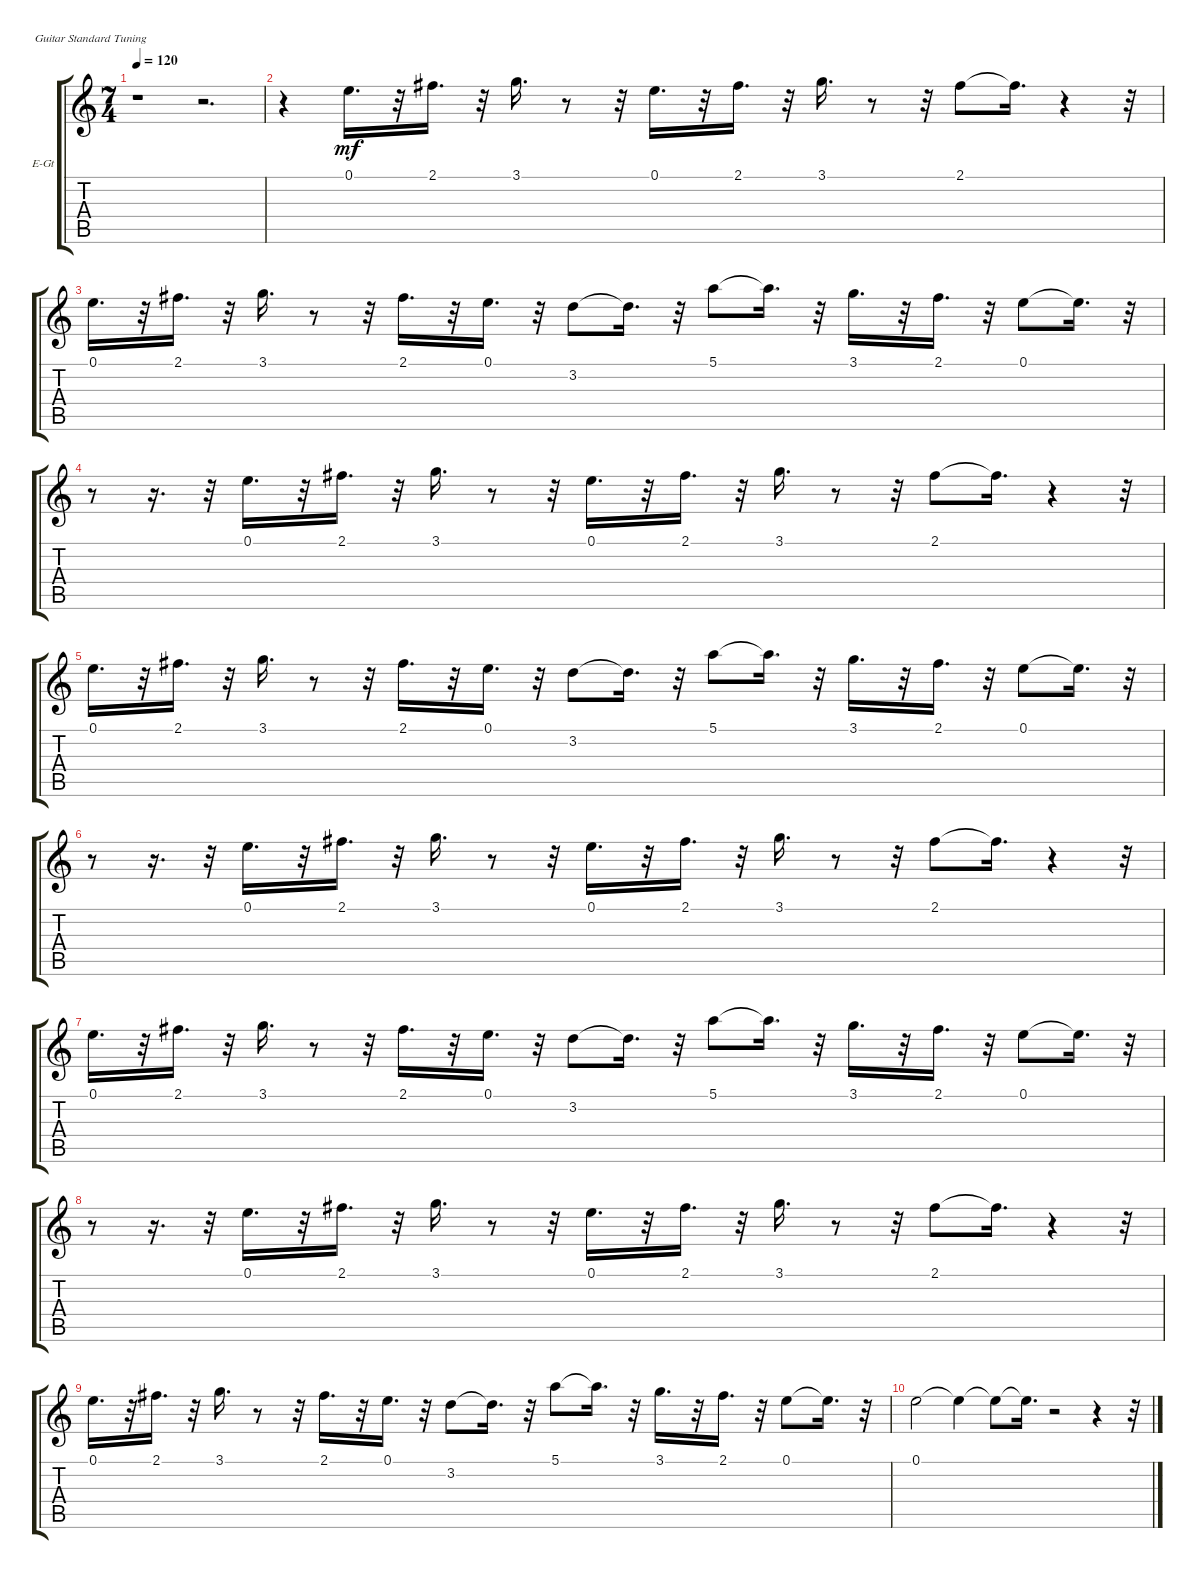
\bracketExtendMode groupsimilarinstruments
\firstSystemTrackNameOrientation horizontal
\otherSystemsTrackNameOrientation horizontal
\track ("" "E-Gt") {instrument electricguitarclean}
\staff {score tabs}
\tuning (E4 B3 G3 D3 A2 E2)
\ts (7 4)
\tempo 120
\clef g2
\ks c
r.1{dy mf instrument electricguitarclean} r.2{d} |
r.4 0.1.16{d} r.32 2.1.16{d} r.32 3.1.16{d} r.8 r.32 0.1.16{d} r.32 2.1.16{d} r.32 3.1.16{d} r.8 r.32 2.1.8 2.1{t}.16{d} r.4 r.32 |
0.1.16{d} r.32 2.1.16{d} r.32 3.1.16{d} r.8 r.32 2.1.16{d} r.32 0.1.16{d} r.32 3.2.8 3.2{t}.16{d} r.32 5.1.8 5.1{t}.16{d} r.32 3.1.16{d} r.32 2.1.16{d} r.32 0.1.8 0.1{t}.16{d} r.32 |
r.8 r.16{d} r.32 0.1.16{d} r.32 2.1.16{d} r.32 3.1.16{d} r.8 r.32 0.1.16{d} r.32 2.1.16{d} r.32 3.1.16{d} r.8 r.32 2.1.8 2.1{t}.16{d} r.4 r.32 |
0.1.16{d} r.32 2.1.16{d} r.32 3.1.16{d} r.8 r.32 2.1.16{d} r.32 0.1.16{d} r.32 3.2.8 3.2{t}.16{d} r.32 5.1.8 5.1{t}.16{d} r.32 3.1.16{d} r.32 2.1.16{d} r.32 0.1.8 0.1{t}.16{d} r.32 |
r.8 r.16{d} r.32 0.1.16{d} r.32 2.1.16{d} r.32 3.1.16{d} r.8 r.32 0.1.16{d} r.32 2.1.16{d} r.32 3.1.16{d} r.8 r.32 2.1.8 2.1{t}.16{d} r.4 r.32 |
0.1.16{d} r.32 2.1.16{d} r.32 3.1.16{d} r.8 r.32 2.1.16{d} r.32 0.1.16{d} r.32 3.2.8 3.2{t}.16{d} r.32 5.1.8 5.1{t}.16{d} r.32 3.1.16{d} r.32 2.1.16{d} r.32 0.1.8 0.1{t}.16{d} r.32 |
r.8 r.16{d} r.32 0.1.16{d} r.32 2.1.16{d} r.32 3.1.16{d} r.8 r.32 0.1.16{d} r.32 2.1.16{d} r.32 3.1.16{d} r.8 r.32 2.1.8 2.1{t}.16{d} r.4 r.32 |
0.1.16{d} r.32 2.1.16{d} r.32 3.1.16{d} r.8 r.32 2.1.16{d} r.32 0.1.16{d} r.32 3.2.8 3.2{t}.16{d} r.32 5.1.8 5.1{t}.16{d} r.32 3.1.16{d} r.32 2.1.16{d} r.32 0.1.8 0.1{t}.16{d} r.32 |
0.1.2 0.1{t}.4 0.1{t}.8 0.1{t}.16{d} r.2 r.4 r.32
